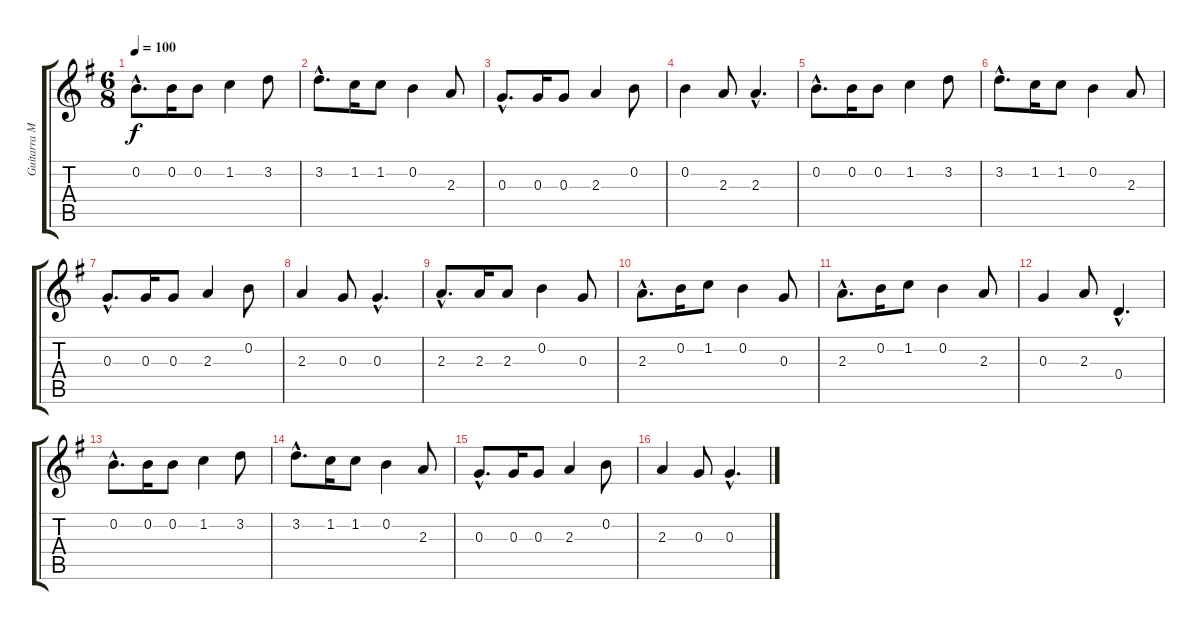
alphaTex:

\track ("Guitarra Melódica" "Guitarra M") {instrument acousticguitarnylon}
\staff {score tabs}
\tuning (E4 B3 G3 D3 A2 E2) {hide}
\ts (6 8)
\tempo 100
\clef g2
\ks g
0.2{hac}.8{d dy f instrument acousticguitarnylon} 0.2.16 0.2.8 1.2.4 3.2.8 |
3.2{hac}.8{d} 1.2.16 1.2.8 0.2.4 2.3.8 |
0.3{hac}.8{d} 0.3.16 0.3.8 2.3.4 0.2.8 |
0.2.4 2.3.8 2.3{hac}.4{d} |
0.2{hac}.8{d} 0.2.16 0.2.8 1.2.4 3.2.8 |
3.2{hac}.8{d} 1.2.16 1.2.8 0.2.4 2.3.8 |
0.3{hac}.8{d} 0.3.16 0.3.8 2.3.4 0.2.8 |
2.3.4 0.3.8 0.3{hac}.4{d} |
2.3{hac}.8{d} 2.3.16 2.3.8 0.2.4 0.3.8 |
2.3{hac}.8{d} 0.2.16 1.2.8 0.2.4 0.3.8 |
2.3{hac}.8{d} 0.2.16 1.2.8 0.2.4 2.3.8 |
0.3.4 2.3.8 0.4{hac}.4{d} |
0.2{hac}.8{d} 0.2.16 0.2.8 1.2.4 3.2.8 |
3.2{hac}.8{d} 1.2.16 1.2.8 0.2.4 2.3.8 |
0.3{hac}.8{d} 0.3.16 0.3.8 2.3.4 0.2.8 |
2.3.4 0.3.8 0.3{hac}.4{d}
